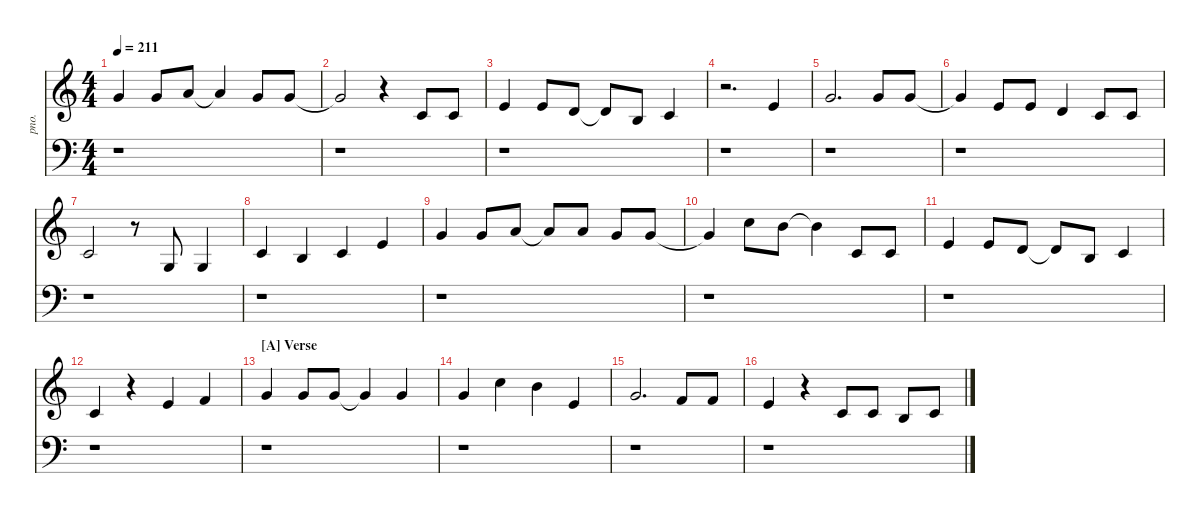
\defaultSystemsLayout 4
\hideDynamics
\bracketExtendMode nobrackets
\track ("Vocal" "pno.") {instrument acousticgrandpiano}
\staff {score}
\tuning (E4 B3 G3 D3 A2 E2)
\ts (4 4)
\tempo 211
\clef g2
\ks c
3.1.4{dy ff} 3.1.8 5.1.8 5.1{t}.4 3.1.8 3.1.8 |
3.1{t}.2 r.4 1.2.8 1.2.8 |
0.1.4 0.1.8 3.2.8 3.2{t}.8 4.3.8 5.3.4 |
r.2{d} 5.2.4 |
3.1.2{d} 3.1.8 3.1.8 |
3.1{t}.4 5.2.8 5.2.8 3.2.4 1.2.8 1.2.8 |
1.2.2 r.8 0.3.8 0.3.4 |
1.2.4 0.2.4 1.2.4 0.1.4 |
3.1.4 3.1.8 5.1.8 5.1{t}.8 5.1.8 3.1.8 3.1.8 |
3.1{t}.4 8.1.8 7.1.8 7.1{t}.4 5.3.8 5.3.8 |
5.2.4 5.2.8 3.2.8 3.2{t}.8 4.3.8 5.3.4 |
5.3.4 r.4 0.1.4 1.1.4 |
\section ("A" "Verse")
3.1.4 3.1.8 3.1.8 3.1{t}.4 3.1.4 |
3.1.4 8.1.4 7.1.4 5.2.4 |
3.1.2{d dy fff} 1.1.8{dy ff} 1.1.8 |
0.1.4 r.4 1.2.8 1.2.8 0.2.8 1.2.8
\staff {score}
\tuning (G2 D2 A1 E1 B0)
\clef f4
\ottava regular
\simile none
\ks c
r.1{dy f} |
r.1 |
r.1 |
r.1 |
r.1 |
r.1 |
r.1 |
r.1 |
r.1 |
r.1 |
r.1 |
r.1 |
r.1 |
r.1 |
r.1 |
r.1
